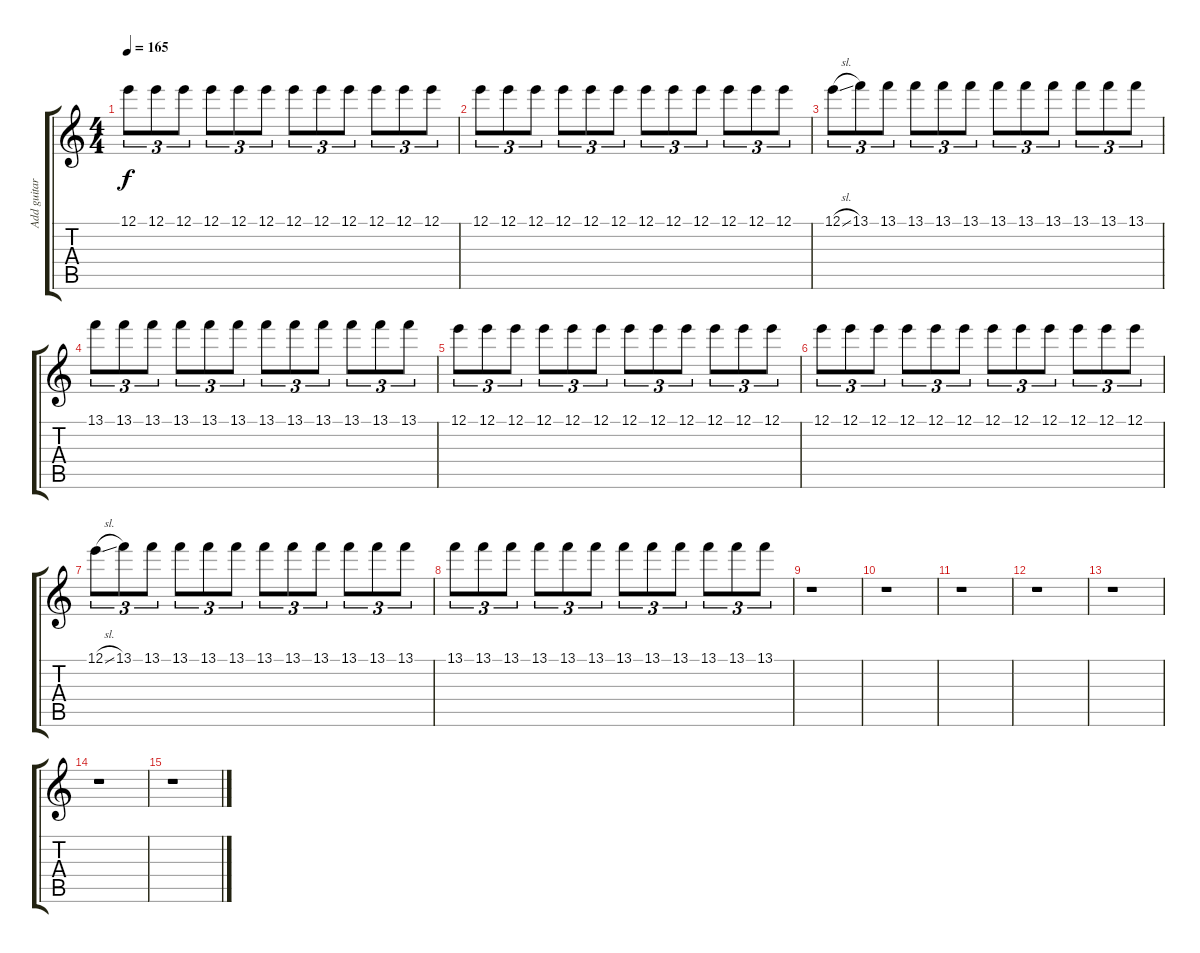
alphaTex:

\track ("Add guitar 4" "Add guitar") {instrument distortionguitar}
\staff {score tabs}
\tuning (E4 B3 G3 D3 A2 D2) {hide}
\ts (4 4)
\tempo 165
\clef g2
\ks c
12.1.8{tu (3 2) dy f} 12.1.8{tu (3 2)} 12.1.8{tu (3 2)} 12.1.8{tu (3 2)} 12.1.8{tu (3 2)} 12.1.8{tu (3 2)} 12.1.8{tu (3 2)} 12.1.8{tu (3 2)} 12.1.8{tu (3 2)} 12.1.8{tu (3 2)} 12.1.8{tu (3 2)} 12.1.8{tu (3 2)} |
12.1.8{tu (3 2)} 12.1.8{tu (3 2)} 12.1.8{tu (3 2)} 12.1.8{tu (3 2)} 12.1.8{tu (3 2)} 12.1.8{tu (3 2)} 12.1.8{tu (3 2)} 12.1.8{tu (3 2)} 12.1.8{tu (3 2)} 12.1.8{tu (3 2)} 12.1.8{tu (3 2)} 12.1.8{tu (3 2)} |
12.1{sl}.8{tu (3 2)} 13.1.8{tu (3 2)} 13.1.8{tu (3 2)} 13.1.8{tu (3 2)} 13.1.8{tu (3 2)} 13.1.8{tu (3 2)} 13.1.8{tu (3 2)} 13.1.8{tu (3 2)} 13.1.8{tu (3 2)} 13.1.8{tu (3 2)} 13.1.8{tu (3 2)} 13.1.8{tu (3 2)} |
13.1.8{tu (3 2)} 13.1.8{tu (3 2)} 13.1.8{tu (3 2)} 13.1.8{tu (3 2)} 13.1.8{tu (3 2)} 13.1.8{tu (3 2)} 13.1.8{tu (3 2)} 13.1.8{tu (3 2)} 13.1.8{tu (3 2)} 13.1.8{tu (3 2)} 13.1.8{tu (3 2)} 13.1.8{tu (3 2)} |
12.1.8{tu (3 2)} 12.1.8{tu (3 2)} 12.1.8{tu (3 2)} 12.1.8{tu (3 2)} 12.1.8{tu (3 2)} 12.1.8{tu (3 2)} 12.1.8{tu (3 2)} 12.1.8{tu (3 2)} 12.1.8{tu (3 2)} 12.1.8{tu (3 2)} 12.1.8{tu (3 2)} 12.1.8{tu (3 2)} |
12.1.8{tu (3 2)} 12.1.8{tu (3 2)} 12.1.8{tu (3 2)} 12.1.8{tu (3 2)} 12.1.8{tu (3 2)} 12.1.8{tu (3 2)} 12.1.8{tu (3 2)} 12.1.8{tu (3 2)} 12.1.8{tu (3 2)} 12.1.8{tu (3 2)} 12.1.8{tu (3 2)} 12.1.8{tu (3 2)} |
12.1{sl}.8{tu (3 2)} 13.1.8{tu (3 2)} 13.1.8{tu (3 2)} 13.1.8{tu (3 2)} 13.1.8{tu (3 2)} 13.1.8{tu (3 2)} 13.1.8{tu (3 2)} 13.1.8{tu (3 2)} 13.1.8{tu (3 2)} 13.1.8{tu (3 2)} 13.1.8{tu (3 2)} 13.1.8{tu (3 2)} |
13.1.8{tu (3 2)} 13.1.8{tu (3 2)} 13.1.8{tu (3 2)} 13.1.8{tu (3 2)} 13.1.8{tu (3 2)} 13.1.8{tu (3 2)} 13.1.8{tu (3 2)} 13.1.8{tu (3 2)} 13.1.8{tu (3 2)} 13.1.8{tu (3 2)} 13.1.8{tu (3 2)} 13.1.8{tu (3 2)} |
r.1 |
r.1 |
r.1 |
r.1 |
r.1 |
r.1 |
r.1
